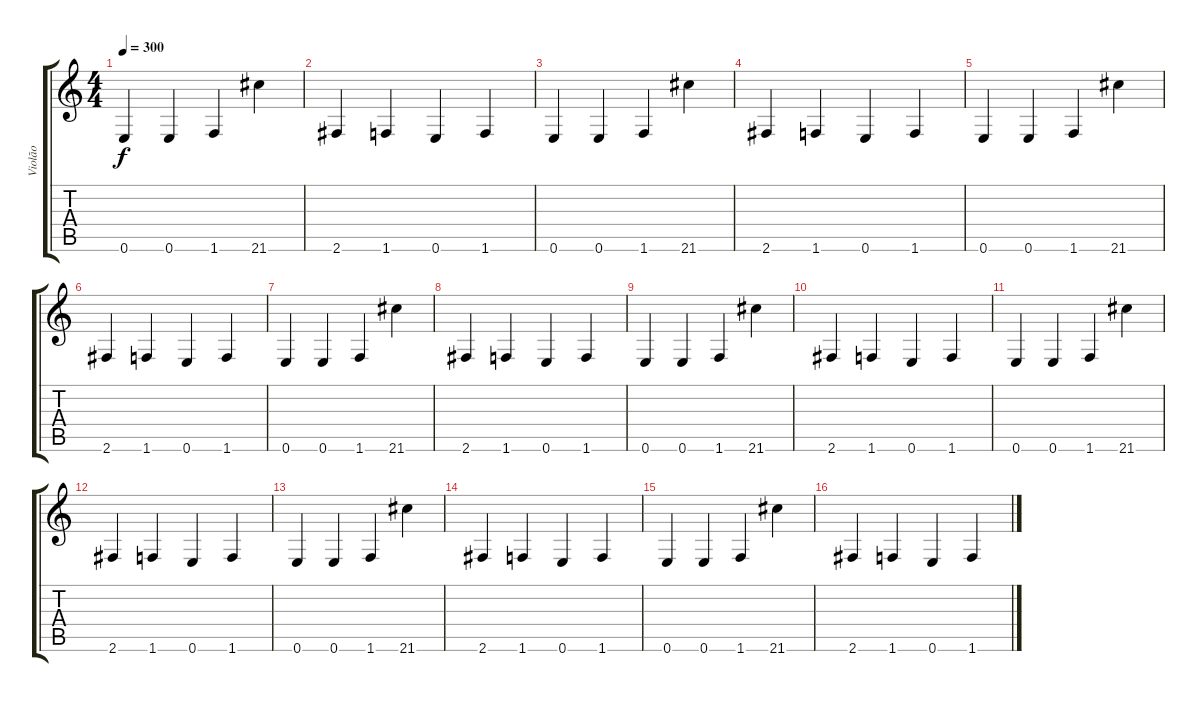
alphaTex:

\track ("Violão" "Violão") {instrument acousticguitarnylon}
\staff {score tabs}
\tuning (E4 B3 G3 D3 A2 E2) {hide}
\ts (4 4)
\tempo 300
\clef g2
\ks c
0.6.4{dy f} 0.6.4 1.6.4 21.6.4 |
2.6.4 1.6.4 0.6.4 1.6.4 |
0.6.4 0.6.4 1.6.4 21.6.4 |
2.6.4 1.6.4 0.6.4 1.6.4 |
0.6.4 0.6.4 1.6.4 21.6.4 |
2.6.4 1.6.4 0.6.4 1.6.4 |
0.6.4 0.6.4 1.6.4 21.6.4 |
2.6.4 1.6.4 0.6.4 1.6.4 |
0.6.4 0.6.4 1.6.4 21.6.4 |
2.6.4 1.6.4 0.6.4 1.6.4 |
0.6.4 0.6.4 1.6.4 21.6.4 |
2.6.4 1.6.4 0.6.4 1.6.4 |
0.6.4 0.6.4 1.6.4 21.6.4 |
2.6.4 1.6.4 0.6.4 1.6.4 |
0.6.4 0.6.4 1.6.4 21.6.4 |
2.6.4 1.6.4 0.6.4 1.6.4
